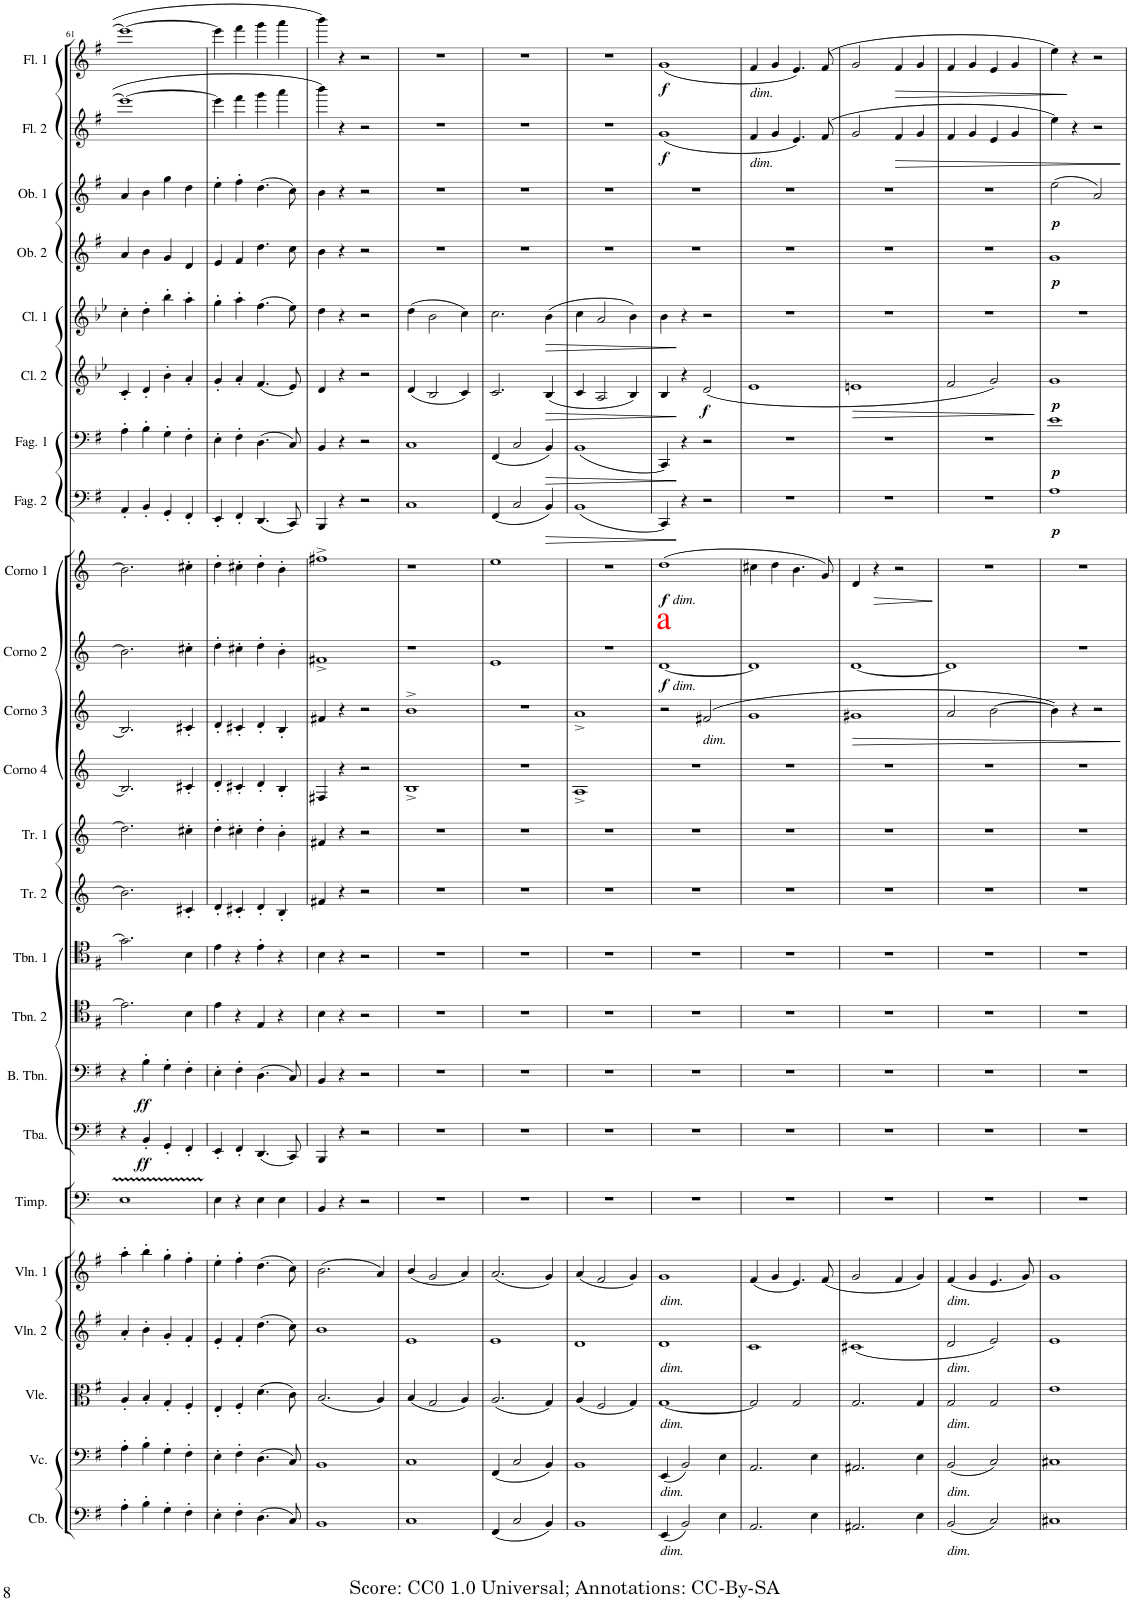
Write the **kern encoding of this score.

**kern	**kern	**kern	**kern	**kern	**kern	**kern	**dynam	**kern	**dynam	**kern	**kern	**kern	**kern	**kern	**kern	**dynam	**kern	**dynam	**kern	**text	**dynam	**kern	**dynam	**kern	**dynam	**kern	**dynam	**kern	**dynam	**kern	**dynam	**kern	**dynam	**kern	**dynam	**kern	**dynam
*part24	*part23	*part22	*part21	*part20	*part19	*part18	*part18	*part17	*part17	*part16	*part15	*part14	*part13	*part12	*part11	*part11	*part10	*part10	*part9	*part9	*part9	*part8	*part8	*part7	*part7	*part6	*part6	*part5	*part5	*part4	*part4	*part3	*part3	*part2	*part2	*part1	*part1
*staff24	*staff23	*staff22	*staff21	*staff20	*staff19	*staff18	*staff18	*staff17	*staff17	*staff16	*staff15	*staff14	*staff13	*staff12	*staff11	*staff11	*staff10	*staff10	*staff9	*staff9	*staff9	*staff8	*staff8	*staff7	*staff7	*staff6	*staff6	*staff5	*staff5	*staff4	*staff4	*staff3	*staff3	*staff2	*staff2	*staff1	*staff1
*I"Contrabassi	*I"Violoncelli	*I"Viole	*I"Violini 2	*I"Violini 1	*I"Timpani	*I"Tuba	*	*I"Bass Trombone	*	*I"Trombone Tenore 2	*I"Trombone Tenore 1	*I"Trombe in F 2	*I"Trombe in F 1	*I"Corno in F 4	*I"Corno in F 3	*	*I"Corno in F 2	*	*I"Corno in F 1	*	*	*I"Fagotto 2	*	*I"Fagotto 1	*	*I"Clarinetto in A 2	*	*I"Clarinetto in A 1	*	*I"Oboe 2	*	*I"Oboe 1	*	*I"Flauto 2	*	*I"Flauto 1	*
*I'Cb.	*I'Vc.	*I'Vle.	*I'Vln. 2	*I'Vln. 1	*I'Timp.	*I'Tba.	*	*I'B. Tbn.	*	*I'Tbn. 2	*I'Tbn. 1	*I'Tr. 2	*I'Tr. 1	*I'Corno 4	*I'Corno 3	*	*I'Corno 2	*	*I'Corno 1	*	*	*I'Fag. 2	*	*I'Fag. 1	*	*I'Cl. 2	*	*I'Cl. 1	*	*I'Ob. 2	*	*I'Ob. 1	*	*I'Fl. 2	*	*I'Fl. 1	*
!!LO:PB:g=z
*clefF4	*clefF4	*clefC3	*clefG2	*clefG2	*clefF4	*clefF4	*	*clefF4	*	*clefC4	*clefC4	*clefG2	*clefG2	*clefG2	*clefG2	*	*clefG2	*	*clefG2	*	*	*clefF4	*	*clefF4	*	*clefG2	*	*clefG2	*	*clefG2	*	*clefG2	*	*clefG2	*	*clefG2	*
*Trd7c12	*	*	*	*	*	*	*	*	*	*	*	*Trd-3c-5	*Trd-3c-5	*Trd4c7	*Trd4c7	*	*Trd4c7	*	*Trd4c7	*	*	*	*	*	*	*Trd2c3	*	*Trd2c3	*	*	*	*	*	*	*	*	*
*k[f#]	*k[f#]	*k[f#]	*k[f#]	*k[f#]	*k[]	*k[f#]	*	*k[f#]	*	*k[f#]	*k[f#]	*k[]	*k[]	*k[]	*k[]	*	*k[]	*	*k[]	*	*	*k[f#]	*	*k[f#]	*	*k[b-e-]	*	*k[b-e-]	*	*k[f#]	*	*k[f#]	*	*k[f#]	*	*k[f#]	*
*M2/2	*M2/2	*M2/2	*M2/2	*M2/2	*M2/2	*M2/2	*	*M2/2	*	*M2/2	*M2/2	*M2/2	*M2/2	*M2/2	*M2/2	*	*M2/2	*	*M2/2	*	*	*M2/2	*	*M2/2	*	*M2/2	*	*M2/2	*	*M2/2	*	*M2/2	*	*M2/2	*	*M2/2	*
*met(c|)	*met(c|)	*met(c|)	*met(c|)	*met(c|)	*met(c|)	*met(c|)	*	*met(c|)	*	*met(c|)	*met(c|)	*met(c|)	*met(c|)	*met(c|)	*met(c|)	*	*met(c|)	*	*met(c|)	*	*	*met(c|)	*	*met(c|)	*	*met(c|)	*	*met(c|)	*	*met(c|)	*	*met(c|)	*	*met(c|)	*	*met(c|)	*
=61	=61	=61	=61	=61	=61	=61	=61	=61	=61	=61	=61	=61	=61	=61	=61	=61	=61	=61	=61	=61	=61	=61	=61	=61	=61	=61	=61	=61	=61	=61	=61	=61	=61	=61	=61	=61	=61
4A'\	4A'\	4A'/	4a'/	4aa'\	1E	4r	.	4r	.	2.e\]	2.g\]	2.b\]	2.dd\]	2.B/]	2.B/]	.	2.b\]	.	2.b\]	.	.	4AA'/	.	4A'\	.	4c'/	.	4cc'\	.	4a/	.	4a/	.	1eee_	.	1eee_	.
!	!	!	!	!	!	!	!LO:DY:b	!	!LO:DY:b	!	!	!	!	!	!	!	!	!	!	!	!	!	!	!	!	!	!	!	!	!	!	!	!	!	!	!	!
4B'\	4B'\	4B'/	4b'\	4bb'\	.	4BB'/	ff	4B'\	ff	.	.	.	.	.	.	.	.	.	.	.	.	4BB'/	.	4B'\	.	4d'/	.	4dd'\	.	4b\	.	4b\	.	.	.	.	.
4G'\	4G'\	4G'/	4g'/	4gg'\	.	4GG'/	.	4G'\	.	.	.	.	.	.	.	.	.	.	.	.	.	4GG'/	.	4G'\	.	4b-'\	.	4bb-'\	.	4g/	.	4gg\	.	.	.	.	.
4F#'\	4F#'\	4F#'/	4f#'/	4ff#'\	.	4FF#'/	.	4F#'\	.	4B\	4B\	4c#X'/	4cc#X'\	4c#X'/	4c#X'/	.	4cc#X'\	.	4cc#X'\	.	.	4FF#'/	.	4F#'\	.	4a'/	.	4aa'\	.	4d/	.	4dd\	.	.	.	.	.
=62	=62	=62	=62	=62	=62	=62	=62	=62	=62	=62	=62	=62	=62	=62	=62	=62	=62	=62	=62	=62	=62	=62	=62	=62	=62	=62	=62	=62	=62	=62	=62	=62	=62	=62	=62	=62	=62
4E'\	4E'\	4E'/	4e'/	4ee'\	4E\	4EE'/	.	4E'\	.	4e\	4e\	4d'/	4dd'\	4d'/	4d'/	.	4dd'\	.	4dd'\	.	.	4EE'/	.	4E'\	.	4g'/	.	4gg'\	.	4e'/	.	4ee'\	.	4eee\]	.	4eee\]	.
4F#'\	4F#'\	4F#'/	4f#'/	4ff#'\	4r	4FF#'/	.	4F#'\	.	4r	4r	4c#X'/	4cc#X'\	4c#X'/	4c#X'/	.	4cc#X'\	.	4cc#X'\	.	.	4FF#'/	.	4F#'\	.	4a'/	.	4aa'\	.	4f#'/	.	4ff#'\	.	4fff#\	.	4fff#\	.
(4.D\	(4.D\	(4.d\	(4.dd\	(4.dd\	4E\	(4.DD/	.	(4.D\	.	4E'/	4e'>\	4d'/	4dd'\	4d'/	4d'/	.	4dd'\	.	4dd'\	.	.	(4.DD/	.	(4.D\	.	(4.f/	.	(4.ff\	.	4.dd\	.	(4.dd\	.	4ggg\	.	4ggg\	.
.	.	.	.	.	4E\	.	.	.	.	4r	4r	4B'/	4b'\	4B'/	4B'/	.	4b'\	.	4b'\	.	.	.	.	.	.	.	.	.	.	.	.	.	.	4aaa\	.	4aaa\	.
8C/)	8C/)	8c\)	8cc\)	8cc\)	.	8CC/)	.	8C/)	.	.	.	.	.	.	.	.	.	.	.	.	.	8CC/)	.	8C/)	.	8e-/)	.	8ee-\)	.	8cc\	.	8cc\)	.	.	.	.	.
=63	=63	=63	=63	=63	=63	=63	=63	=63	=63	=63	=63	=63	=63	=63	=63	=63	=63	=63	=63	=63	=63	=63	=63	=63	=63	=63	=63	=63	=63	=63	=63	=63	=63	=63	=63	=63	=63
1BB	1BB	(2.B/	1b	(2.b\	4BB/	4BBB/	.	4BB/	.	4B\	4B\	4f#X/	4f#X/	4F#X/	4f#X/	.	1f#X^	.	1ff#X^	.	.	4BBB/	.	4BB/	.	4d/	.	4dd\	.	4b\	.	4b\	.	4bbb\	.	4bbb\	.
.	.	.	.	.	4r	4r	.	4r	.	4r	4r	4r	4r	4r	4r	.	.	.	.	.	.	4r	.	4r	.	4r	.	4r	.	4r	.	4r	.	4r	.	4r	.
.	.	.	.	.	2r	2r	.	2r	.	2r	2r	2r	2r	2r	2r	.	.	.	.	.	.	2r	.	2r	.	2r	.	2r	.	2r	.	2r	.	2r	.	2r	.
.	.	4A/)	.	4a/)	.	.	.	.	.	.	.	.	.	.	.	.	.	.	.	.	.	.	.	.	.	.	.	.	.	.	.	.	.	.	.	.	.
=64	=64	=64	=64	=64	=64	=64	=64	=64	=64	=64	=64	=64	=64	=64	=64	=64	=64	=64	=64	=64	=64	=64	=64	=64	=64	=64	=64	=64	=64	=64	=64	=64	=64	=64	=64	=64	=64
1C	1C	(4B/	1e	(4b/	1r	1r	.	1r	.	1r	1r	1r	1r	1B^	1b^	.	1r	.	1r	.	.	1C	.	1C	.	(4d/	.	(4dd\	.	1r	.	1r	.	1r	.	1r	.
.	.	2G/	.	2g/	.	.	.	.	.	.	.	.	.	.	.	.	.	.	.	.	.	.	.	.	.	2B-/	.	2b-\	.	.	.	.	.	.	.	.	.
.	.	4A/)	.	4a/)	.	.	.	.	.	.	.	.	.	.	.	.	.	.	.	.	.	.	.	.	.	4c/)	.	4cc\)	.	.	.	.	.	.	.	.	.
=65	=65	=65	=65	=65	=65	=65	=65	=65	=65	=65	=65	=65	=65	=65	=65	=65	=65	=65	=65	=65	=65	=65	=65	=65	=65	=65	=65	=65	=65	=65	=65	=65	=65	=65	=65	=65	=65
(4FF#/	(4FF#/	(2.A/	1e	(2.a/	1r	1r	.	1r	.	1r	1r	1r	1r	1r	1r	.	1e	.	1ee	.	.	(4FF#/	.	(4FF#/	.	2.c/	.	2.cc\	.	1r	.	1r	.	1r	.	1r	.
2C/	2C/	.	.	.	.	.	.	.	.	.	.	.	.	.	.	.	.	.	.	.	.	2C/	.	2C/	.	.	.	.	.	.	.	.	.	.	.	.	.
!	!	!	!	!	!	!	!	!	!	!	!	!	!	!	!	!	!	!	!	!	!	!	!LO:HP:b	!	!LO:HP:b	!	!LO:HP:b	!	!LO:HP:b	!	!	!	!	!	!	!	!
4BB/)	4BB/)	4G/)	.	4g/)	.	.	.	.	.	.	.	.	.	.	.	.	.	.	.	.	.	4BB/)	>	4BB/)	>	(4B-/	>	(4b-\	>	.	.	.	.	.	.	.	.
=66	=66	=66	=66	=66	=66	=66	=66	=66	=66	=66	=66	=66	=66	=66	=66	=66	=66	=66	=66	=66	=66	=66	=66	=66	=66	=66	=66	=66	=66	=66	=66	=66	=66	=66	=66	=66	=66
1BB	1BB	(4A/	1d	(4a/	1r	1r	.	1r	.	1r	1r	1r	1r	1A^	1a^	.	1r	.	1r	.	.	(1BB	.	(1BB	.	4c/	.	4cc\	.	1r	.	1r	.	1r	.	1r	.
.	.	2F#/	.	2f#/	.	.	.	.	.	.	.	.	.	.	.	.	.	.	.	.	.	.	.	.	.	2A/	.	2a/	.	.	.	.	.	.	.	.	.
.	.	4G/)	.	4g/)	.	.	.	.	.	.	.	.	.	.	.	.	.	.	.	.	.	.	.	.	.	4B-/)	.	4b-\)	.	.	.	.	.	.	.	.	.
=67	=67	=67	=67	=67	=67	=67	=67	=67	=67	=67	=67	=67	=67	=67	=67	=67	=67	=67	=67	=67	=67	=67	=67	=67	=67	=67	=67	=67	=67	=67	=67	=67	=67	=67	=67	=67	=67
!	!	!	!	!	!	!	!	!	!	!	!	!	!	!	!	!	!	!	!LO:TX:b:i:t=dim.	!	!	!	!	!	!	!	!	!	!	!	!	!	!	!	!	!	!
!	!	!	!	!	!	!	!	!	!	!	!	!	!	!	!	!	!LO:TX:b:i:t=dim.	!	!	!	!	!	!	!	!	!	!	!	!	!	!	!	!	!	!	!	!
!	!	!	!	!LO:TX:b:i:t=dim.	!	!	!	!	!	!	!	!	!	!	!	!	!	!	!	!	!	!	!	!	!	!	!	!	!	!	!	!	!	!	!	!	!
!	!	!	!LO:TX:b:i:t=dim.	!	!	!	!	!	!	!	!	!	!	!	!	!	!	!	!	!	!	!	!	!	!	!	!	!	!	!	!	!	!	!	!	!	!
!	!	!LO:TX:b:i:t=dim.	!	!	!	!	!	!	!	!	!	!	!	!	!	!	!	!	!	!	!	!	!	!	!	!	!	!	!	!	!	!	!	!	!	!	!
!	!LO:TX:b:i:t=dim.	!	!	!	!	!	!	!	!	!	!	!	!	!	!	!	!	!	!	!	!	!	!	!	!	!	!	!	!	!	!	!	!	!	!	!	!
!LO:TX:b:i:t=dim.	!	!	!	!	!	!	!	!	!	!	!	!	!	!	!	!	!	!	!	!	!	!	!	!	!	!	!	!	!	!	!	!	!	!	!	!	!
!	!	!	!	!	!	!	!	!	!	!	!	!	!	!	!	!	!	!LO:DY:b	!	!LO:LY:b:color=#FF0000	!LO:DY:b	!	!	!	!	!	!	!	!	!	!	!	!	!	!LO:DY:b	!	!LO:DY:b
(4EE/	(4EE/	[1G	1d	1g	1r	1r	.	1r	.	1r	1r	1r	1r	1r	2r	.	[1d	f	(1dd	a	f	4CC/)	.	4CC/)	.	4B-/	.	4b-\	.	1r	.	1r	.	(1g	f	(1g	f
2BB/)	2BB/)	.	.	.	.	.	.	.	.	.	.	.	.	.	.	.	.	.	.	.	.	4r	]	4r	]	4r	]	4r	]	.	.	.	.	.	.	.	.
!	!	!	!	!	!	!	!	!	!	!	!	!	!	!	!LO:TX:b:i:t=dim.	!	!	!	!	!	!	!	!	!	!	!	!	!	!	!	!	!	!	!	!	!	!
!	!	!	!	!	!	!	!	!	!	!	!	!	!	!	!	!	!	!	!	!	!	!	!	!	!	!	!LO:DY:b	!	!	!	!	!	!	!	!	!	!
.	.	.	.	.	.	.	.	.	.	.	.	.	.	.	(2f#X/	.	.	.	.	.	.	2r	.	2r	.	(2d/	f	2r	.	.	.	.	.	.	.	.	.
4E\	4E\	.	.	.	.	.	.	.	.	.	.	.	.	.	.	.	.	.	.	.	.	.	.	.	.	.	.	.	.	.	.	.	.	.	.	.	.
=68	=68	=68	=68	=68	=68	=68	=68	=68	=68	=68	=68	=68	=68	=68	=68	=68	=68	=68	=68	=68	=68	=68	=68	=68	=68	=68	=68	=68	=68	=68	=68	=68	=68	=68	=68	=68	=68
!	!	!	!	!	!	!	!	!	!	!	!	!	!	!	!	!	!	!	!	!	!	!	!	!	!	!	!	!	!	!	!	!	!	!	!	!LO:TX:b:i:t=dim.	!
!	!	!	!	!	!	!	!	!	!	!	!	!	!	!	!	!	!	!	!	!	!	!	!	!	!	!	!	!	!	!	!	!	!	!LO:TX:b:i:t=dim.	!	!	!
2.AA/	2.AA/	2G/]	1c	(4f#/	1r	1r	.	1r	.	1r	1r	1r	1r	1r	1g	.	1d]	.	4cc#X\	.	.	1r	.	1r	.	1e-	.	1r	.	1r	.	1r	.	4f#/	.	4f#/	.
.	.	.	.	4g/	.	.	.	.	.	.	.	.	.	.	.	.	.	.	4dd\	.	.	.	.	.	.	.	.	.	.	.	.	.	.	4g/	.	4g/	.
.	.	2G/	.	4.e/)	.	.	.	.	.	.	.	.	.	.	.	.	.	.	4.b\	.	.	.	.	.	.	.	.	.	.	.	.	.	.	4.e/)	.	4.e/)	.
4E\	4E\	.	.	.	.	.	.	.	.	.	.	.	.	.	.	.	.	.	.	.	.	.	.	.	.	.	.	.	.	.	.	.	.	.	.	.	.
.	.	.	.	(8f#/	.	.	.	.	.	.	.	.	.	.	.	.	.	.	8g/)	.	.	.	.	.	.	.	.	.	.	.	.	.	.	(8f#/	.	(8f#/	.
=69	=69	=69	=69	=69	=69	=69	=69	=69	=69	=69	=69	=69	=69	=69	=69	=69	=69	=69	=69	=69	=69	=69	=69	=69	=69	=69	=69	=69	=69	=69	=69	=69	=69	=69	=69	=69	=69
!	!	!	!	!	!	!	!	!	!	!	!	!	!	!	!	!LO:HP:b	!	!	!	!	!	!	!	!	!	!	!LO:HP:b	!	!	!	!	!	!	!	!	!	!
2.AA#X/	2.AA#X/	2.G/	(<1c#X	2g/	1r	1r	.	1r	.	1r	1r	1r	1r	1r	1g#X	>	[1d	.	4d/	.	.	1r	.	1r	.	1en	>	1r	.	1r	.	1r	.	2g/	.	2g/	.
!	!	!	!	!	!	!	!	!	!	!	!	!	!	!	!	!	!	!	!	!	!LO:HP:b	!	!	!	!	!	!	!	!	!	!	!	!	!	!	!	!
.	.	.	.	.	.	.	.	.	.	.	.	.	.	.	.	.	.	.	4r	.	>	.	.	.	.	.	.	.	.	.	.	.	.	.	.	.	.
!	!	!	!	!	!	!	!	!	!	!	!	!	!	!	!	!	!	!	!	!	!	!	!	!	!	!	!	!	!	!	!	!	!	!	!LO:HP:b	!	!LO:HP:b
.	.	.	.	4f#/	.	.	.	.	.	.	.	.	.	.	.	.	.	.	2r	.	.	.	.	.	.	.	.	.	.	.	.	.	.	4f#/	>	4f#/	>
4E\	4E\	4G/	.	4g/)	.	.	.	.	.	.	.	.	.	.	.	.	.	.	.	.	.	.	.	.	.	.	.	.	.	.	.	.	.	4g/	.	4g/	.
.	.	.	.	.	.	.	.	.	.	.	.	.	.	.	.	.	.	.	.	.	]	.	.	.	.	.	.	.	.	.	.	.	.	.	.	.	.
=70	=70	=70	=70	=70	=70	=70	=70	=70	=70	=70	=70	=70	=70	=70	=70	=70	=70	=70	=70	=70	=70	=70	=70	=70	=70	=70	=70	=70	=70	=70	=70	=70	=70	=70	=70	=70	=70
!	!	!	!	!LO:TX:b:i:t=dim.	!	!	!	!	!	!	!	!	!	!	!	!	!	!	!	!	!	!	!	!	!	!	!	!	!	!	!	!	!	!	!	!	!
!	!	!	!LO:TX:b:i:t=dim.	!	!	!	!	!	!	!	!	!	!	!	!	!	!	!	!	!	!	!	!	!	!	!	!	!	!	!	!	!	!	!	!	!	!
!	!	!LO:TX:b:i:t=dim.	!	!	!	!	!	!	!	!	!	!	!	!	!	!	!	!	!	!	!	!	!	!	!	!	!	!	!	!	!	!	!	!	!	!	!
!	!LO:TX:b:i:t=dim.	!	!	!	!	!	!	!	!	!	!	!	!	!	!	!	!	!	!	!	!	!	!	!	!	!	!	!	!	!	!	!	!	!	!	!	!
!LO:TX:b:i:t=dim.	!	!	!	!	!	!	!	!	!	!	!	!	!	!	!	!	!	!	!	!	!	!	!	!	!	!	!	!	!	!	!	!	!	!	!	!	!
(2BB/	(2BB/	2G/	2d/	(4f#/	1r	1r	.	1r	.	1r	1r	1r	1r	1r	2a/	.	1d]	.	1r	.	.	1r	.	1r	.	2f/	.	1r	.	1r	.	1r	.	4f#/	.	4f#/	.
.	.	.	.	4g/	.	.	.	.	.	.	.	.	.	.	.	.	.	.	.	.	.	.	.	.	.	.	.	.	.	.	.	.	.	4g/	.	4g/	.
2C/)	2C/)	2G/	2e/)	4.e/	.	.	.	.	.	.	.	.	.	.	[2b\	.	.	.	.	.	.	.	.	.	.	2g/)	.	.	.	.	.	.	.	4e/	.	4e/	.
.	.	.	.	.	.	.	.	.	.	.	.	.	.	.	.	.	.	.	.	.	.	.	.	.	.	.	.	.	.	.	.	.	.	4g/	.	4g/	.
.	.	.	.	8g/)	.	.	.	.	.	.	.	.	.	.	.	.	.	.	.	.	.	.	.	.	.	.	.	.	.	.	.	.	.	.	.	.	.
.	.	.	.	.	.	.	.	.	.	.	.	.	.	.	.	.	.	.	.	.	.	.	.	.	.	.	]	.	.	.	.	.	.	.	.	.	.
=71	=71	=71	=71	=71	=71	=71	=71	=71	=71	=71	=71	=71	=71	=71	=71	=71	=71	=71	=71	=71	=71	=71	=71	=71	=71	=71	=71	=71	=71	=71	=71	=71	=71	=71	=71	=71	=71
!	!	!	!	!	!	!	!	!	!	!	!	!	!	!	!	!	!	!	!	!	!	!	!LO:DY:b	!	!LO:DY:b	!	!LO:DY:b	!	!	!	!LO:DY:b	!	!LO:DY:b	!	!	!	!
1C#X	1C#X	1e	1e	1g	1r	1r	.	1r	.	1r	1r	1r	1r	1r	4b\])	.	1r	.	1r	.	.	1A	p	1e	p	1g	p	1r	.	1g	p	(2ee\	p	4ee\)	.	4ee\)	.
.	.	.	.	.	.	.	.	.	.	.	.	.	.	.	4r	.	.	.	.	.	.	.	.	.	.	.	.	.	.	.	.	.	.	4r	.	4r	]
.	.	.	.	.	.	.	.	.	.	.	.	.	.	.	2r	.	.	.	.	.	.	.	.	.	.	.	.	.	.	.	.	2a/)	.	2r	.	2r	.
.	.	.	.	.	.	.	.	.	.	.	.	.	.	.	.	]	.	.	.	.	.	.	.	.	.	.	.	.	.	.	.	.	.	.	]	.	.
=	=	=	=	=	=	=	=	=	=	=	=	=	=	=	=	=	=	=	=	=	=	=	=	=	=	=	=	=	=	=	=	=	=	=	=	=	=
*-	*-	*-	*-	*-	*-	*-	*-	*-	*-	*-	*-	*-	*-	*-	*-	*-	*-	*-	*-	*-	*-	*-	*-	*-	*-	*-	*-	*-	*-	*-	*-	*-	*-	*-	*-	*-	*-
